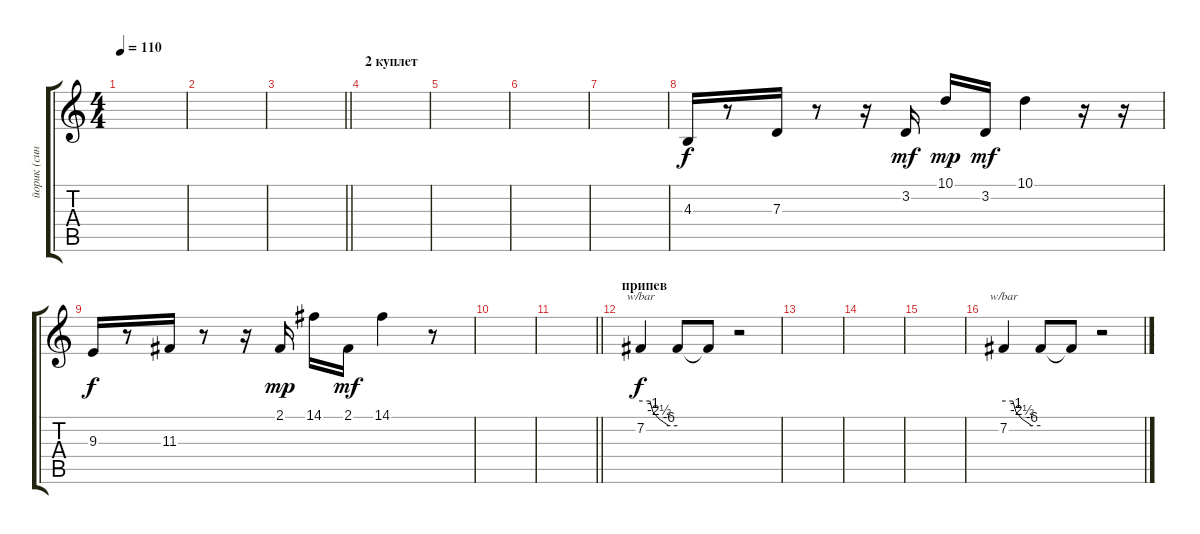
\track ("йорик (синт)" "йорик (син") {instrument stringensemble1}
\staff {score tabs}
\tuning (E4 B3 G3 D3 A2 E2) {hide}
\ts (4 4)
\tempo 110
\clef g2
\ks c
|
|
\barLineRight lightlight
|
\section ("" "2 куплет")
|
|
|
|
4.3.16{balance 10} r.8 7.3.16{balance 6} r.8 r.16 3.2.16{dy mf volume 13 balance 8 instrument lead4chiff} 10.1.16{dy mp} 3.2.16{dy mf} 10.1.4 r.16 r.16 |
9.3.16{dy f volume 15 balance 10 instrument stringensemble1} r.8 11.3.16{balance 6} r.8 r.16 2.1.16{dy mp volume 13 balance 8 instrument lead4chiff} 14.1.16 2.1.16{dy mf} 14.1.4 r.8 |
|
\barLineRight lightlight
|
\section ("" "припев")
7.2.4{tbe (custom default 0 0 15 0 20 -4 30 -10 46 -24 60 -24) dy f volume 12 balance 7 instrument brasssection} 7.2{t}.8 7.2{t}.8{volume 0} r.2 |
|
|
|
7.2.4{tbe (custom default 0 0 15 0 20 -4 30 -10 46 -24 60 -24) volume 12 balance 7 instrument brasssection} 7.2{t}.8 7.2{t}.8{volume 0} r.2
